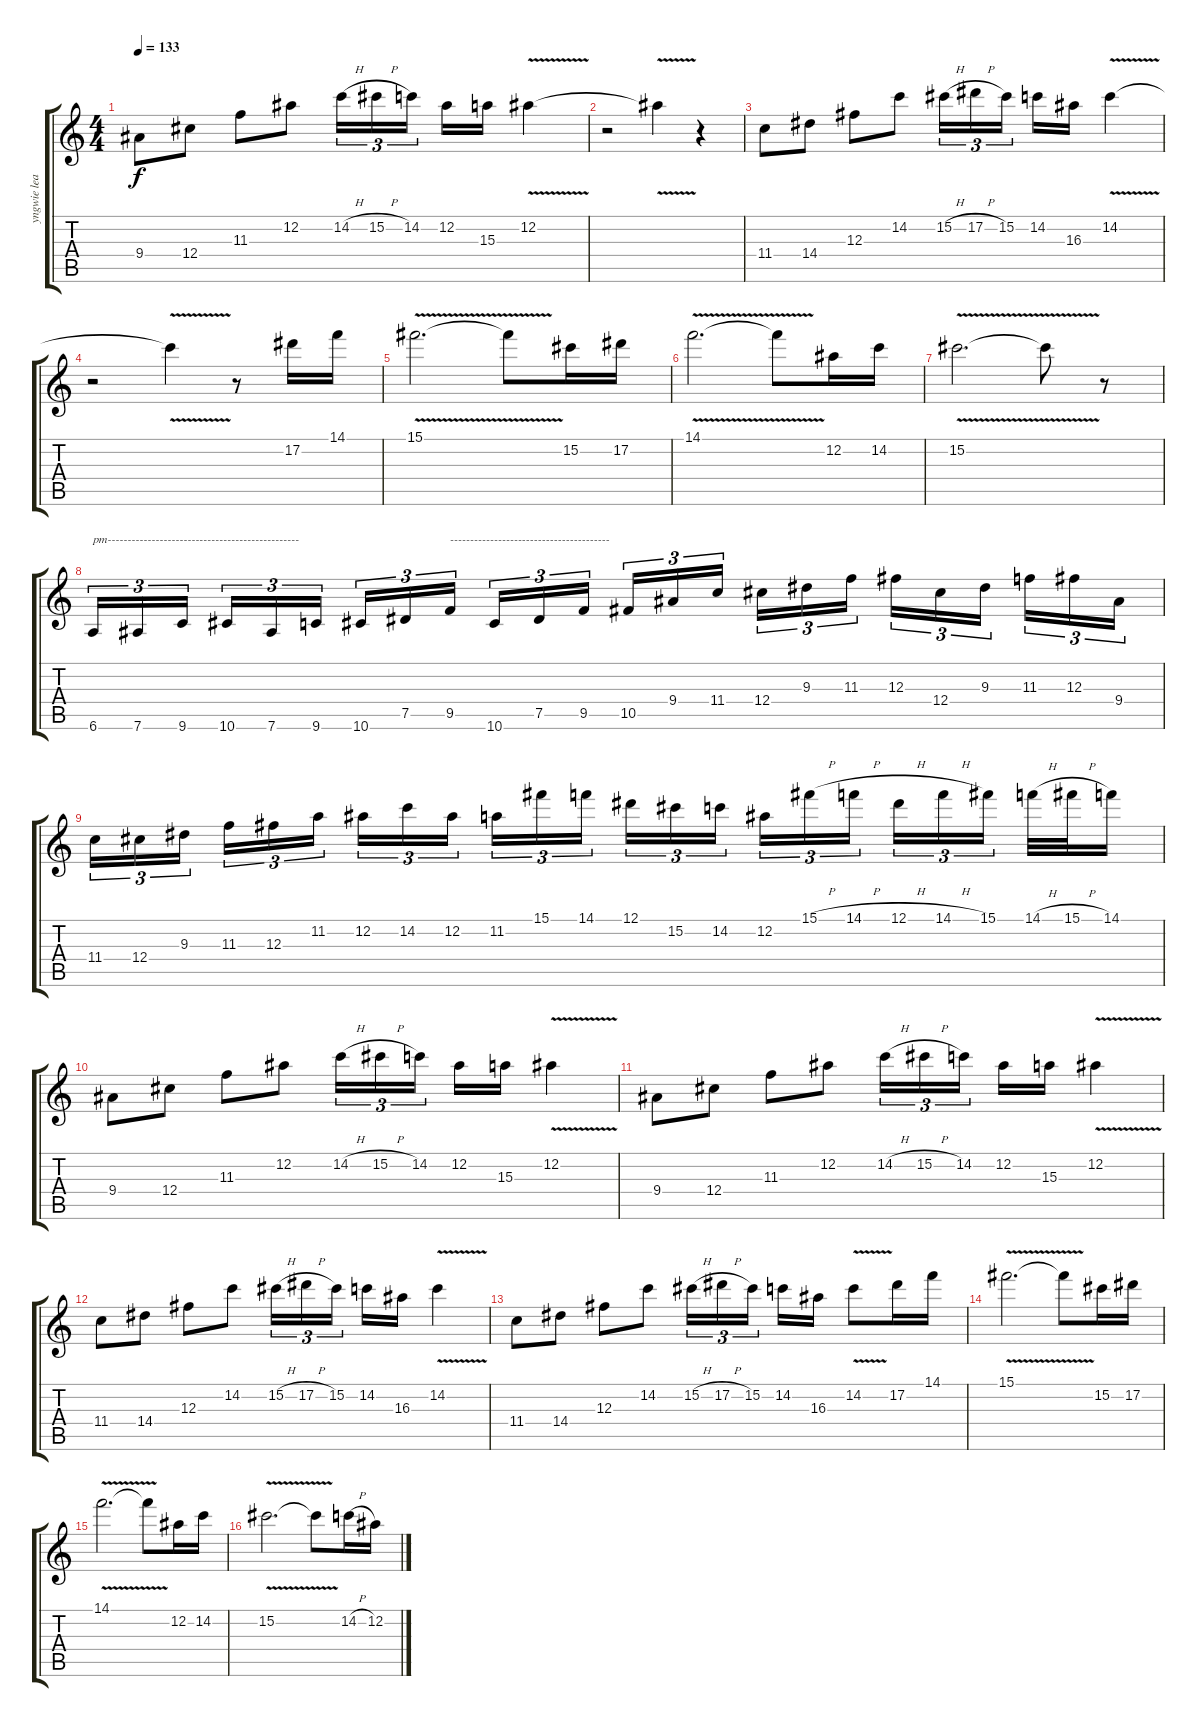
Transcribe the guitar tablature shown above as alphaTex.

\track ("yngwie lead 1" "yngwie lea") {instrument distortionguitar}
\staff {score tabs}
\tuning (Eb4 Bb3 Gb3 Db3 Ab2 Eb2) {hide}
\ts (4 4)
\tempo 133
\clef g2
\ks c
9.4.8{dy f instrument distortionguitar} 12.4.8 11.3.8 12.2.8 14.2{h}.16{tu (3 2)} 15.2{h}.16{tu (3 2)} 14.2.16{tu (3 2) beam splitsecondary} 12.2.16 15.3.16 12.2{v}.4 |
r.2 12.2{t}.4 r.4 |
11.4.8 14.4.8 12.3.8 14.2.8 15.2{h}.16{tu (3 2)} 17.2{h}.16{tu (3 2)} 15.2.16{tu (3 2) beam splitsecondary} 14.2.16 16.3.16 14.2{v}.4 |
r.2 14.2{t}.4 r.8 17.2.16 14.1.16 |
15.1{v}.2{d} 15.1{t}.8 15.2.16 17.2.16 |
14.1{v}.2{d} 14.1{t}.8 12.2.16 14.2.16 |
15.2{v}.2{d} 15.2{t}.8 r.8 |
6.6.16{tu (3 2) txt "pm------------------------------------------------" instrument overdrivenguitar} 7.6.16{tu (3 2)} 9.6.16{tu (3 2) beam splitsecondary} 10.6.16{tu (3 2)} 7.6.16{tu (3 2)} 9.6.16{tu (3 2)} 10.6.16{tu (3 2)} 7.5.16{tu (3 2)} 9.5.16{tu (3 2) txt "----------------------------------------" beam splitsecondary} 10.6.16{tu (3 2)} 7.5.16{tu (3 2)} 9.5.16{tu (3 2)} 10.5.16{tu (3 2)} 9.4.16{tu (3 2)} 11.4.16{tu (3 2) beam splitsecondary} 12.4.16{tu (3 2) instrument distortionguitar} 9.3.16{tu (3 2)} 11.3.16{tu (3 2)} 12.3.16{tu (3 2)} 12.4.16{tu (3 2)} 9.3.16{tu (3 2) beam splitsecondary} 11.3.16{tu (3 2)} 12.3.16{tu (3 2)} 9.4.16{tu (3 2)} |
11.4.16{tu (3 2)} 12.4.16{tu (3 2)} 9.3.16{tu (3 2) beam splitsecondary} 11.3.16{tu (3 2)} 12.3.16{tu (3 2)} 11.2.16{tu (3 2)} 12.2.16{tu (3 2)} 14.2.16{tu (3 2)} 12.2.16{tu (3 2) beam splitsecondary} 11.2.16{tu (3 2)} 15.1.16{tu (3 2)} 14.1.16{tu (3 2)} 12.1.16{tu (3 2)} 15.2.16{tu (3 2)} 14.2.16{tu (3 2) beam splitsecondary} 12.2.16{tu (3 2)} 15.1{h}.16{tu (3 2)} 14.1{h}.16{tu (3 2)} 12.1{h}.16{tu (3 2)} 14.1{h}.16{tu (3 2)} 15.1.16{tu (3 2) beam splitsecondary} 14.1{h}.32 15.1{h}.32 14.1.16 |
9.4.8 12.4.8 11.3.8 12.2.8 14.2{h}.16{tu (3 2)} 15.2{h}.16{tu (3 2)} 14.2.16{tu (3 2) beam splitsecondary} 12.2.16 15.3.16 12.2{v}.4 |
9.4.8 12.4.8 11.3.8 12.2.8 14.2{h}.16{tu (3 2)} 15.2{h}.16{tu (3 2)} 14.2.16{tu (3 2) beam splitsecondary} 12.2.16 15.3.16 12.2{v}.4 |
11.4.8 14.4.8 12.3.8 14.2.8 15.2{h}.16{tu (3 2)} 17.2{h}.16{tu (3 2)} 15.2.16{tu (3 2) beam splitsecondary} 14.2.16 16.3.16 14.2{v}.4 |
11.4.8 14.4.8 12.3.8 14.2.8 15.2{h}.16{tu (3 2)} 17.2{h}.16{tu (3 2)} 15.2.16{tu (3 2) beam splitsecondary} 14.2.16 16.3.16 14.2{v}.8 17.2.16 14.1.16 |
15.1{v}.2{d} 15.1{t}.8 15.2.16 17.2.16 |
14.1{v}.2{d} 14.1{t}.8 12.2.16 14.2.16 |
15.2{v}.2{d} 15.2{t}.8 14.2{h}.16 12.2.16
